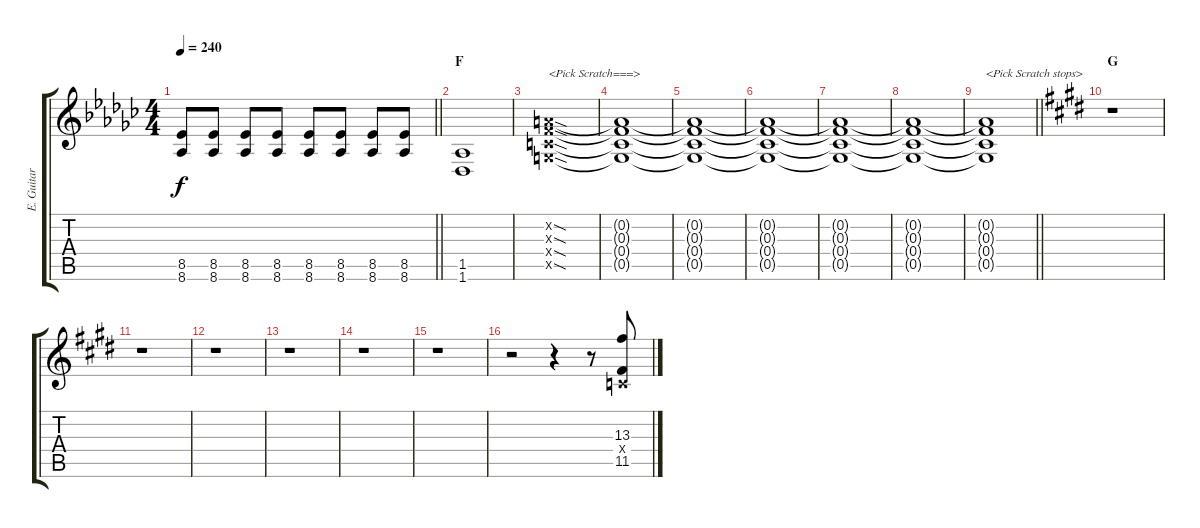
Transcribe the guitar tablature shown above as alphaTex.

\track ("E. Guitar I" "E. Guitar ") {instrument overdrivenguitar}
\staff {score tabs}
\tuning (D4 A3 F3 C3 G2 C2) {hide}
\ts (4 4)
\tempo 240
\clef g2
\barLineRight lightlight
\ks gb
(8.5 8.6).8{dy f} (8.5 8.6).8 (8.5 8.6).8 (8.5 8.6).8 (8.5 8.6).8 (8.5 8.6).8 (8.5 8.6).8 (8.5 8.6).8 |
\section ("" "F")
(1.5 1.6).1 |
(0.2{sod x} 0.3{sod x} 0.4{sod x} 0.5{sod x}).1{txt "<Pick Scratch===>"} |
(0.2{t} 0.3{t} 0.4{t} 0.5{t}).1 |
(0.2{t} 0.3{t} 0.4{t} 0.5{t}).1 |
(0.2{t} 0.3{t} 0.4{t} 0.5{t}).1 |
(0.2{t} 0.3{t} 0.4{t} 0.5{t}).1 |
(0.2{t} 0.3{t} 0.4{t} 0.5{t}).1 |
\barLineRight lightlight
(0.2{t} 0.3{t} 0.4{t} 0.5{t}).1{txt "<Pick Scratch stops>"} |
\section ("" "G")
\ks e
r.1 |
r.1 |
r.1 |
r.1 |
r.1 |
r.1 |
r.2 r.4 r.8 (13.3 0.4{x} 11.5).8
